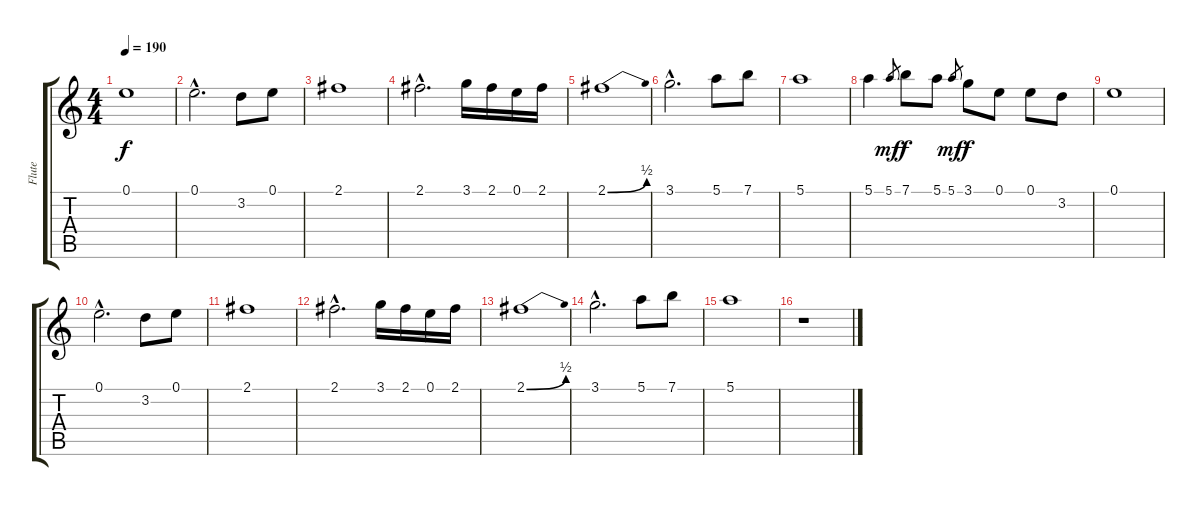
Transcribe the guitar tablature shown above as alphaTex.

\track ("Flute" "Flute") {instrument piccolo}
\staff {score tabs}
\tuning (E5 B4 G4 D4 A3 E3) {hide}
\ts (4 4)
\tempo 190
\clef g2
\ks c
0.1.1{dy f} |
0.1{hac}.2{d} 3.2.8 0.1.8 |
2.1.1 |
2.1{hac}.2{d} 3.1.16 2.1.16 0.1.16 2.1.16 |
2.1{be (bend 0 0 60 2)}.1 |
3.1{hac}.2{d} 5.1.8 7.1.8 |
5.1.1 |
5.1.4 5.1.8{gr dy mf} 7.1.8{dy f} 5.1.8 5.1.8{gr dy mf} 3.1.8{dy f} 0.1.8 0.1.8 3.2.8 |
0.1.1 |
0.1{hac}.2{d} 3.2.8 0.1.8 |
2.1.1 |
2.1{hac}.2{d} 3.1.16 2.1.16 0.1.16 2.1.16 |
2.1{be (bend 0 0 60 2)}.1 |
3.1{hac}.2{d} 5.1.8 7.1.8 |
5.1.1 |
r.1
